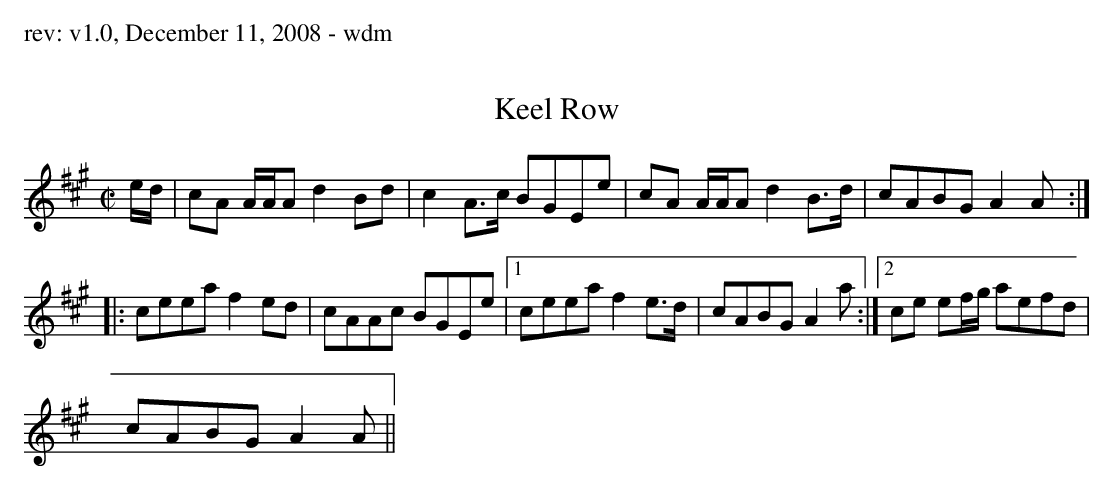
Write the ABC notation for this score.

X:1
T:Keel Row
M:C|
L:1/8
K:A
e/d/|cA A/A/A d2 Bd|c2 A>c BGEe|cA A/A/A d2 B>d|cABG A2A:|
|:ceea f2 ed|cAAc BGEe|1 ceea f2 e>d|cABG A2a:|2 ce ef/g/ aefd|
cABG A2A||
